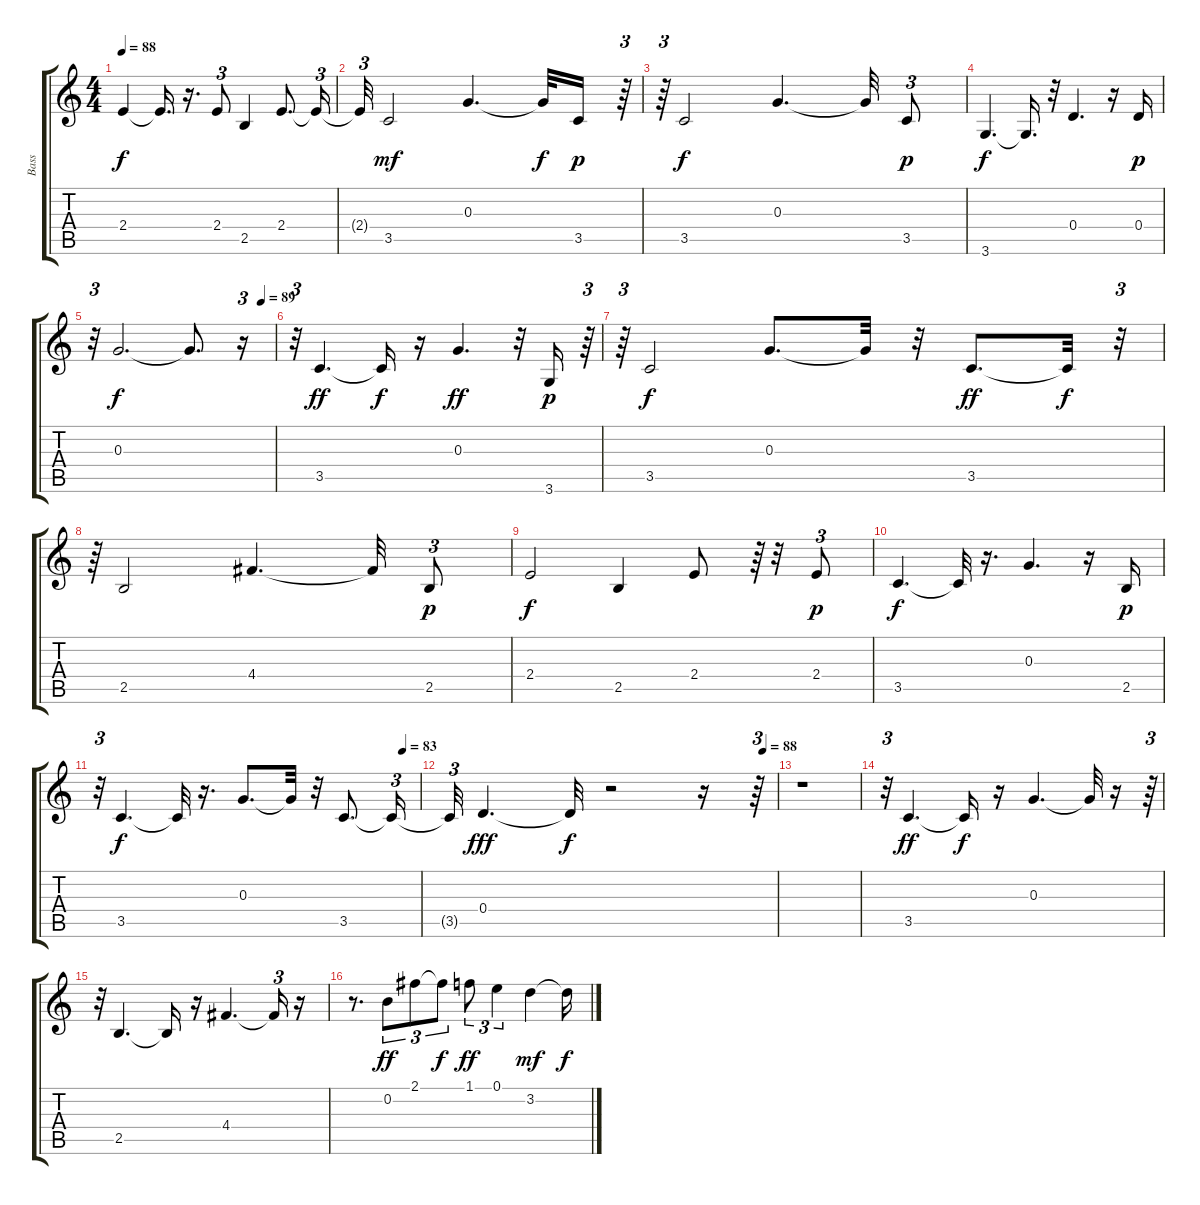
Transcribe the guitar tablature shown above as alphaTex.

\track ("Bass" "Bass") {instrument electricbassfinger}
\staff {score tabs}
\tuning (E4 B3 G3 D3 A2 E2) {hide}
\ts (4 4)
\tempo 88
\clef g2
\ks c
2.4.4{dy f} 2.4{t}.16{d} r.16{d} 2.4.8{tu (3 2)} 2.5.4 2.4.8{d} 2.4{t}.16{tu (3 2)} |
2.4{t}.32{tu (3 2)} 3.5.2{dy mf} 0.3.4{d} 0.3{t}.32{dy f} 3.5.16{dy p} r.64{tu (3 2)} |
r.64{tu (3 2)} 3.5.2{dy f} 0.3.4{d} 0.3{t}.32 3.5.8{tu (3 2) dy p} |
3.6.4{d dy f} 3.6{t}.16{d} r.32 0.4.4{d} r.16 0.4.16{dy p} |
\tempo (89 0.9270833333333334)
r.32{tu (3 2)} 0.3.2{d dy f} 0.3{t}.8{d} r.16{tu (3 2)} |
r.32{tu (3 2)} 3.5.4{d dy ff} 3.5{t}.16{dy f} r.16 0.3.4{d dy ff} r.32 3.6.16{dy p} r.64{tu (3 2)} |
r.64{tu (3 2)} 3.5.2{dy f} 0.3.8{d} 0.3{t}.32 r.32 3.5.8{d dy ff} 3.5{t}.32{dy f} r.32{tu (3 2)} |
r.64{tu (3 2)} 2.5.2 4.4.4{d} 4.4{t}.32 2.5.8{tu (3 2) dy p} |
2.4.2{dy f} 2.5.4 2.4.8 r.64{tu (3 2)} r.32 2.4.8{tu (3 2) dy p} |
3.5.4{d dy f} 3.5{t}.32 r.16{d} 0.3.4{d} r.16 2.5.16{dy p} |
\tempo (83 0.9479166666666666)
r.32{tu (3 2)} 3.5.4{d dy f} 3.5{t}.32 r.16{d} 0.3.8{d} 0.3{t}.32 r.32 3.5.8{d} 3.5{t}.16{tu (3 2)} |
\tempo (88 0.9583333333333334)
3.5{t}.32{tu (3 2)} 0.4.4{d dy fff} 0.4{t}.32{dy f} r.2 r.16 r.64{tu (3 2)} |
r.1 |
r.32{tu (3 2)} 3.5.4{d dy ff} 3.5{t}.16{dy f} r.16 0.3.4{d} 0.3{t}.32 r.16 r.64{tu (3 2)} |
r.32{tu (3 2)} 2.5.4{d} 2.5{t}.16 r.16 4.4.4{d} 4.4{t}.16{tu (3 2)} r.16 |
r.8{d} 0.2.8{tu (3 2) dy ff} 2.1.8{tu (3 2)} 2.1{t}.8{tu (3 2) dy f} 1.1.8{tu (3 2) dy ff} 0.1.4{tu (3 2)} 3.2.4{dy mf} 3.2{t}.16{dy f}
